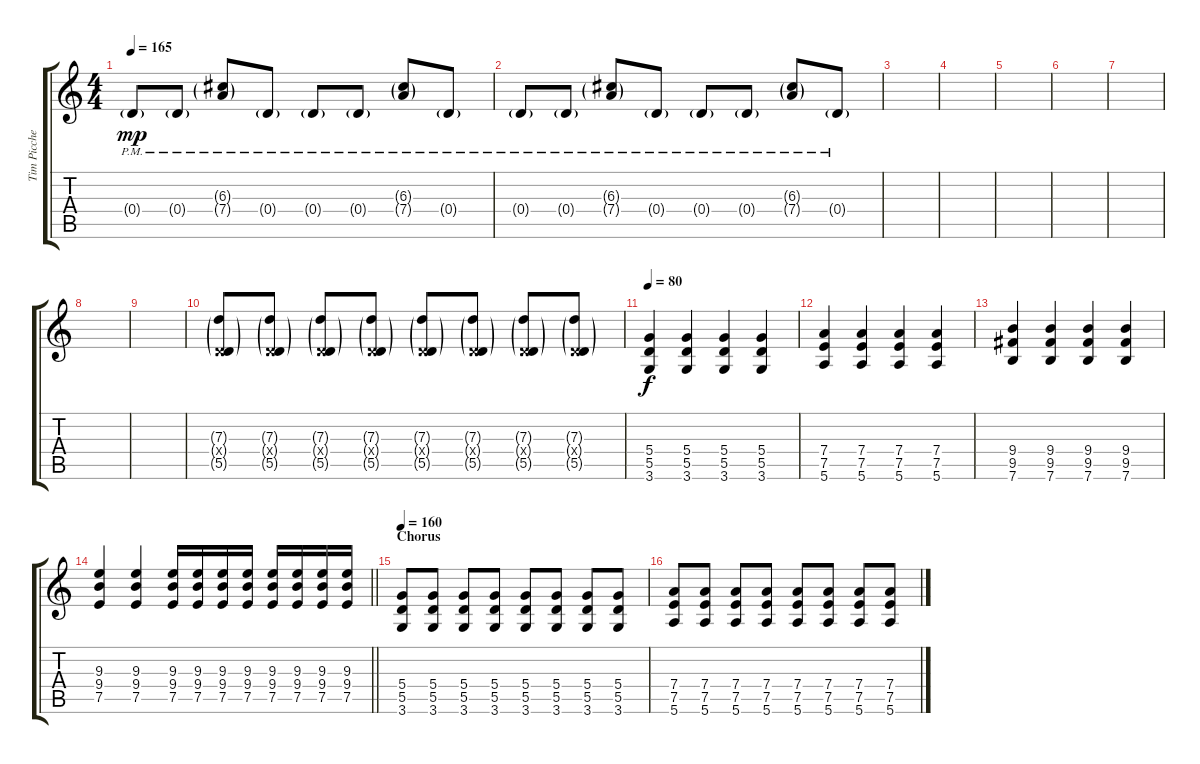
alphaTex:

\track ("Tim Picchetti (Guitarra)" "Tim Picche") {instrument overdrivenguitar}
\staff {score tabs}
\tuning (E4 B3 G3 D3 A2 E2) {hide}
\ts (4 4)
\tempo 165
\clef g2
\ks c
0.4{g pm}.8{dy mp} 0.4{g pm}.8 (6.3{g pm} 7.4{g pm}).8 0.4{g pm}.8 0.4{g pm}.8 0.4{g pm}.8 (6.3{g pm} 7.4{g pm}).8 0.4{g pm}.8 |
0.4{g pm}.8 0.4{g pm}.8 (6.3{g pm} 7.4{g pm}).8 0.4{g pm}.8 0.4{g pm}.8 0.4{g pm}.8 (6.3{g pm} 7.4{g pm}).8 0.4{g pm}.8 |
|
|
|
|
|
|
|
(7.3{g} 0.4{g x} 5.5{g}).8 (7.3{g} 0.4{g x} 5.5{g}).8 (7.3{g} 0.4{g x} 5.5{g}).8 (7.3{g} 0.4{g x} 5.5{g}).8 (7.3{g} 0.4{g x} 5.5{g}).8 (7.3{g} 0.4{g x} 5.5{g}).8 (7.3{g} 0.4{g x} 5.5{g}).8 (7.3{g} 0.4{g x} 5.5{g}).8 |
\tempo 80
(5.4 5.5 3.6).4{dy f} (5.4 5.5 3.6).4 (5.4 5.5 3.6).4 (5.4 5.5 3.6).4 |
(7.4 7.5 5.6).4 (7.4 7.5 5.6).4 (7.4 7.5 5.6).4 (7.4 7.5 5.6).4 |
(9.4 9.5 7.6).4 (9.4 9.5 7.6).4 (9.4 9.5 7.6).4 (9.4 9.5 7.6).4 |
\barLineRight lightlight
(9.3 9.4 7.5).4 (9.3 9.4 7.5).4 (9.3 9.4 7.5).16 (9.3 9.4 7.5).16 (9.3 9.4 7.5).16 (9.3 9.4 7.5).16 (9.3 9.4 7.5).16 (9.3 9.4 7.5).16 (9.3 9.4 7.5).16 (9.3 9.4 7.5).16 |
\section ("" "Chorus")
\tempo 160
(5.4 5.5 3.6).8 (5.4 5.5 3.6).8 (5.4 5.5 3.6).8 (5.4 5.5 3.6).8 (5.4 5.5 3.6).8 (5.4 5.5 3.6).8 (5.4 5.5 3.6).8 (5.4 5.5 3.6).8 |
(7.4 7.5 5.6).8 (7.4 7.5 5.6).8 (7.4 7.5 5.6).8 (7.4 7.5 5.6).8 (7.4 7.5 5.6).8 (7.4 7.5 5.6).8 (7.4 7.5 5.6).8 (7.4 7.5 5.6).8
